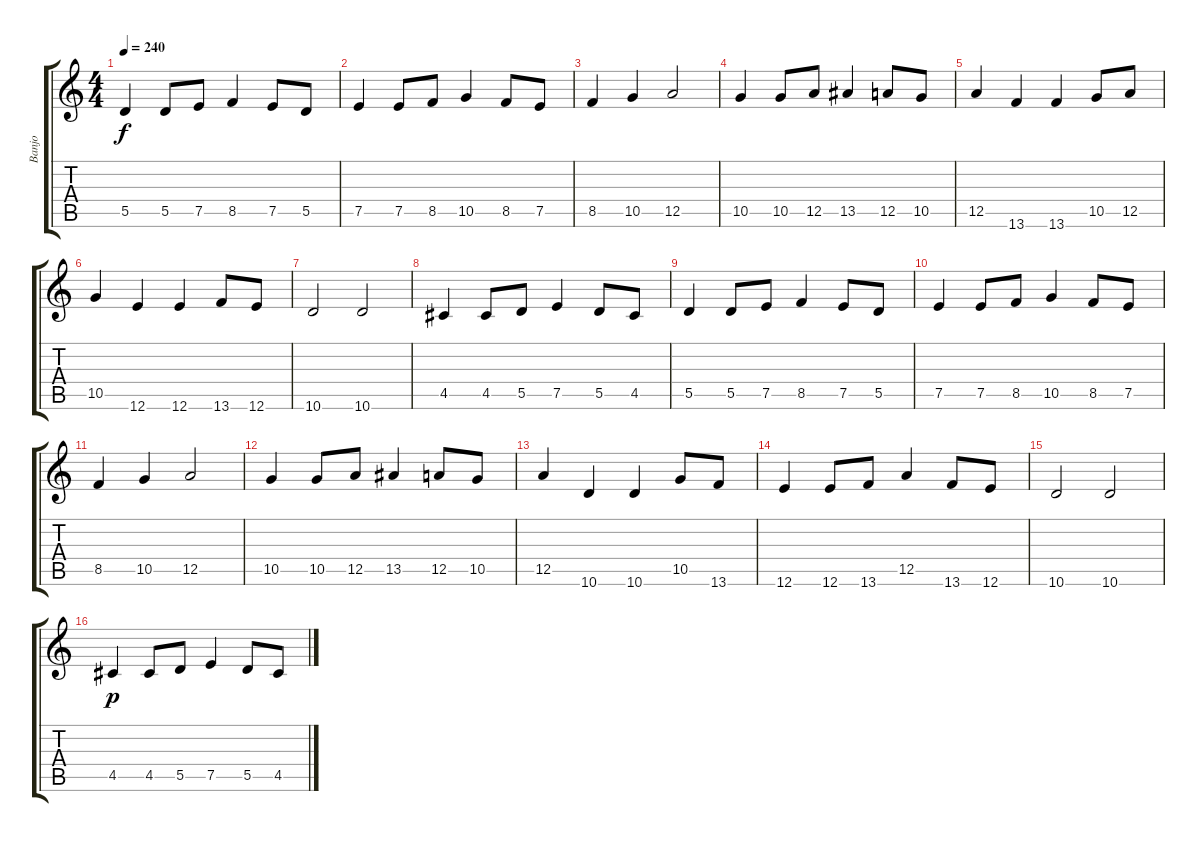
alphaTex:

\track ("Banjo" "Banjo") {instrument banjo}
\staff {score tabs}
\tuning (E4 B3 G3 D3 A2 E2) {hide}
\displaytranspose 12
\ts (4 4)
\tempo 240
\clef g2
\ks c
5.5.4{dy f} 5.5.8 7.5.8 8.5.4 7.5.8 5.5.8 |
7.5.4 7.5.8 8.5.8 10.5.4 8.5.8 7.5.8 |
8.5.4 10.5.4 12.5.2 |
10.5.4 10.5.8 12.5.8 13.5.4 12.5.8 10.5.8 |
12.5.4 13.6.4 13.6.4 10.5.8 12.5.8 |
10.5.4 12.6.4 12.6.4 13.6.8 12.6.8 |
10.6.2 10.6.2 |
4.5.4 4.5.8 5.5.8 7.5.4 5.5.8 4.5.8 |
5.5.4 5.5.8 7.5.8 8.5.4 7.5.8 5.5.8 |
7.5.4 7.5.8 8.5.8 10.5.4 8.5.8 7.5.8 |
8.5.4 10.5.4 12.5.2 |
10.5.4 10.5.8 12.5.8 13.5.4 12.5.8 10.5.8 |
12.5.4 10.6.4 10.6.4 10.5.8 13.6.8 |
12.6.4 12.6.8 13.6.8 12.5.4 13.6.8 12.6.8 |
10.6.2 10.6.2 |
4.5.4{dy p} 4.5.8 5.5.8 7.5.4 5.5.8 4.5.8
